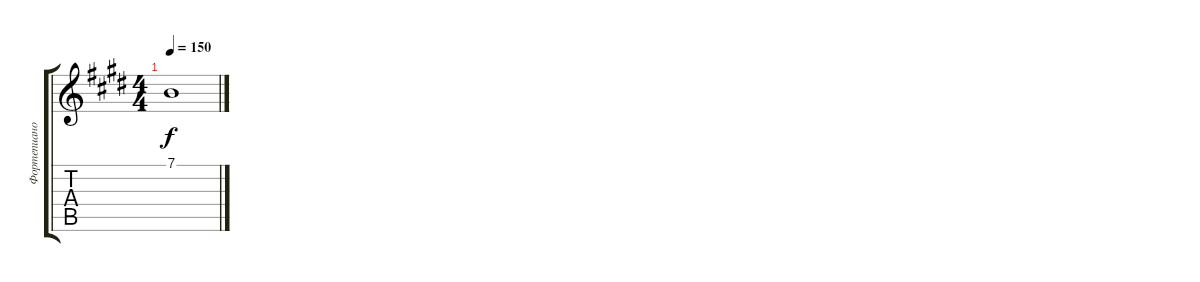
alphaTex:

\track ("Фортепиано" "Фортепиано") {instrument electricgrandpiano}
\staff {score tabs}
\tuning (E4 B3 G3 D3 A2 E2) {hide}
\ts (4 4)
\tempo 150
\clef g2
\ks c#minor
7.1.1{dy f}
